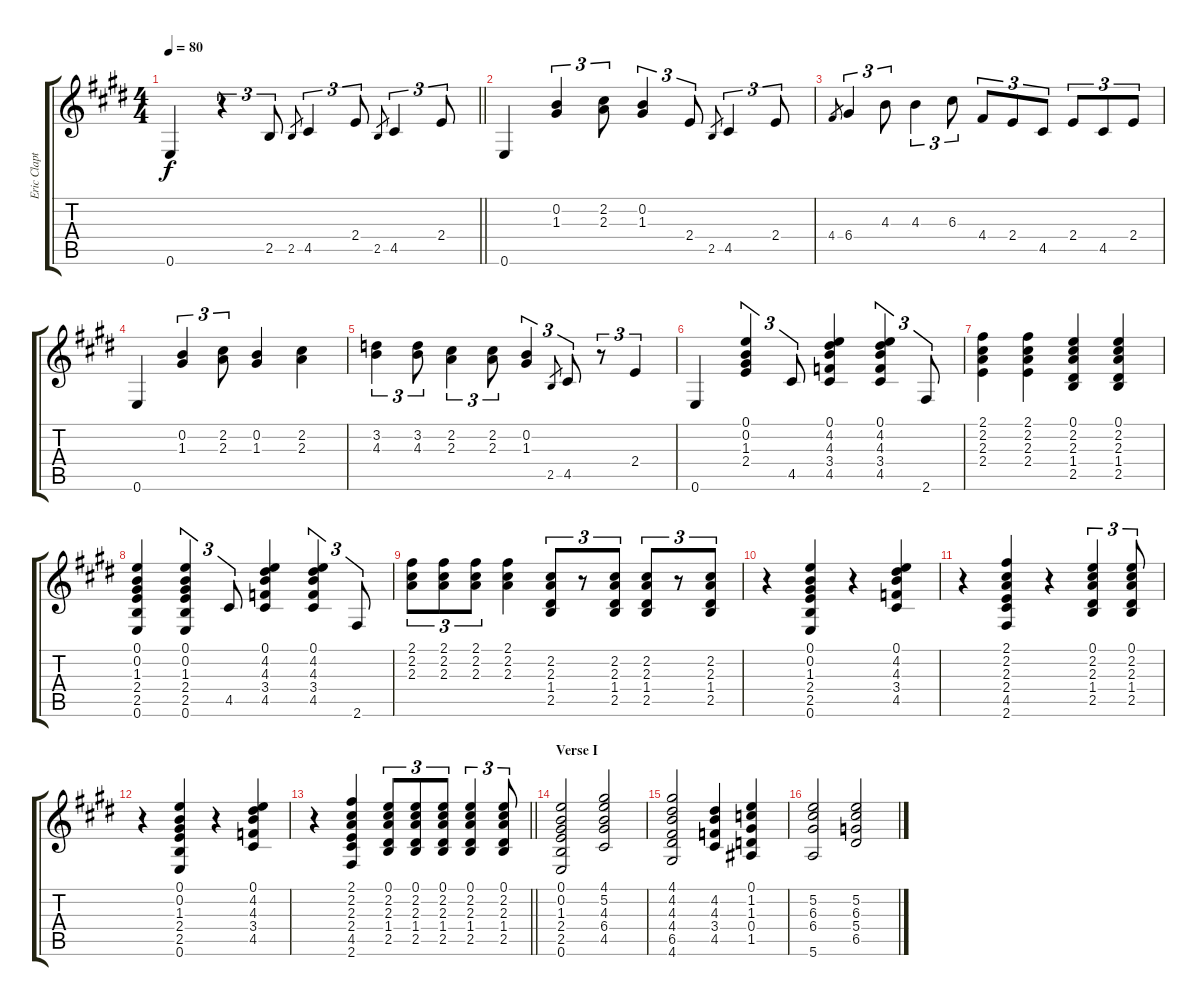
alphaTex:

\track ("Eric Clapton Guitar I" "Eric Clapt") {instrument electricguitarjazz}
\staff {score tabs}
\tuning (E4 B3 G3 D3 A2 E2) {hide}
\ts (4 4)
\tempo 80
\clef g2
\barLineRight lightlight
\ks e
0.6.4{dy f instrument electricguitarjazz} r.4{tu (3 2)} 2.5.8{tu (3 2)} 2.5.8{gr} 4.5.4{tu (3 2)} 2.4.8{tu (3 2)} 2.5.8{gr} 4.5.4{tu (3 2)} 2.4.8{tu (3 2)} |
0.6.4 (0.2 1.3).4{tu (3 2)} (2.2 2.3).8{tu (3 2)} (0.2 1.3).4{tu (3 2)} 2.4.8{tu (3 2)} 2.5.8{gr} 4.5.4{tu (3 2)} 2.4.8{tu (3 2)} |
4.4.8{gr} 6.4.4{tu (3 2)} 4.3.8{tu (3 2)} 4.3.4{tu (3 2)} 6.3.8{tu (3 2)} 4.4.8{tu (3 2)} 2.4.8{tu (3 2)} 4.5.8{tu (3 2)} 2.4.8{tu (3 2)} 4.5.8{tu (3 2)} 2.4.8{tu (3 2)} |
0.6.4 (0.2 1.3).4{tu (3 2)} (2.2 2.3).8{tu (3 2)} (0.2 1.3).4 (2.2 2.3).4 |
(3.2 4.3).4{tu (3 2)} (3.2 4.3).8{tu (3 2)} (2.2 2.3).4{tu (3 2)} (2.2 2.3).8{tu (3 2)} (0.2 1.3).4{tu (3 2)} 2.5.8{gr} 4.5.8{tu (3 2)} r.8{tu (3 2)} 2.4.4{tu (3 2)} |
0.6.4 (0.1 0.2 1.3 2.4).4{tu (3 2)} 4.5.8{tu (3 2)} (0.1 4.2 4.3 3.4 4.5).4 (0.1 4.2 4.3 3.4 4.5).4{tu (3 2)} 2.6.8{tu (3 2)} |
(2.1 2.2 2.3 2.4).4 (2.1 2.2 2.3 2.4).4 (0.1 2.2 2.3 1.4 2.5).4 (0.1 2.2 2.3 1.4 2.5).4 |
(0.1 0.2 1.3 2.4 2.5 0.6).4 (0.1 0.2 1.3 2.4 2.5 0.6).4{tu (3 2)} 4.5.8{tu (3 2)} (0.1 4.2 4.3 3.4 4.5).4 (0.1 4.2 4.3 3.4 4.5).4{tu (3 2)} 2.6.8{tu (3 2)} |
(2.1 2.2 2.3).8{tu (3 2)} (2.1 2.2 2.3).8{tu (3 2)} (2.1 2.2 2.3).8{tu (3 2)} (2.1 2.2 2.3).4 (2.2 2.3 1.4 2.5).8{tu (3 2)} r.8{tu (3 2)} (2.2 2.3 1.4 2.5).8{tu (3 2)} (2.2 2.3 1.4 2.5).8{tu (3 2)} r.8{tu (3 2)} (2.2 2.3 1.4 2.5).8{tu (3 2)} |
r.4 (0.1 0.2 1.3 2.4 2.5 0.6).4 r.4 (0.1 4.2 4.3 3.4 4.5).4 |
r.4 (2.1 2.2 2.3 2.4 4.5 2.6).4 r.4 (0.1 2.2 2.3 1.4 2.5).4{tu (3 2)} (0.1 2.2 2.3 1.4 2.5).8{tu (3 2)} |
r.4 (0.1 0.2 1.3 2.4 2.5 0.6).4 r.4 (0.1 4.2 4.3 3.4 4.5).4 |
\barLineRight lightlight
r.4 (2.1 2.2 2.3 2.4 4.5 2.6).4 (0.1 2.2 2.3 1.4 2.5).8{tu (3 2)} (0.1 2.2 2.3 1.4 2.5).8{tu (3 2)} (0.1 2.2 2.3 1.4 2.5).8{tu (3 2)} (0.1 2.2 2.3 1.4 2.5).4{tu (3 2)} (0.1 2.2 2.3 1.4 2.5).8{tu (3 2)} |
\section ("" "Verse I")
(0.1 0.2 1.3 2.4 2.5 0.6).2 (4.1 5.2 4.3 6.4 4.5).2 |
(4.1 4.2 4.3 4.4 6.5 4.6).2 (4.2 4.3 3.4 4.5).4 (0.1 1.2 1.3 0.4 1.5).4 |
(5.2 6.3 6.4 5.6).2 (5.2 6.3 5.4 6.5).2
